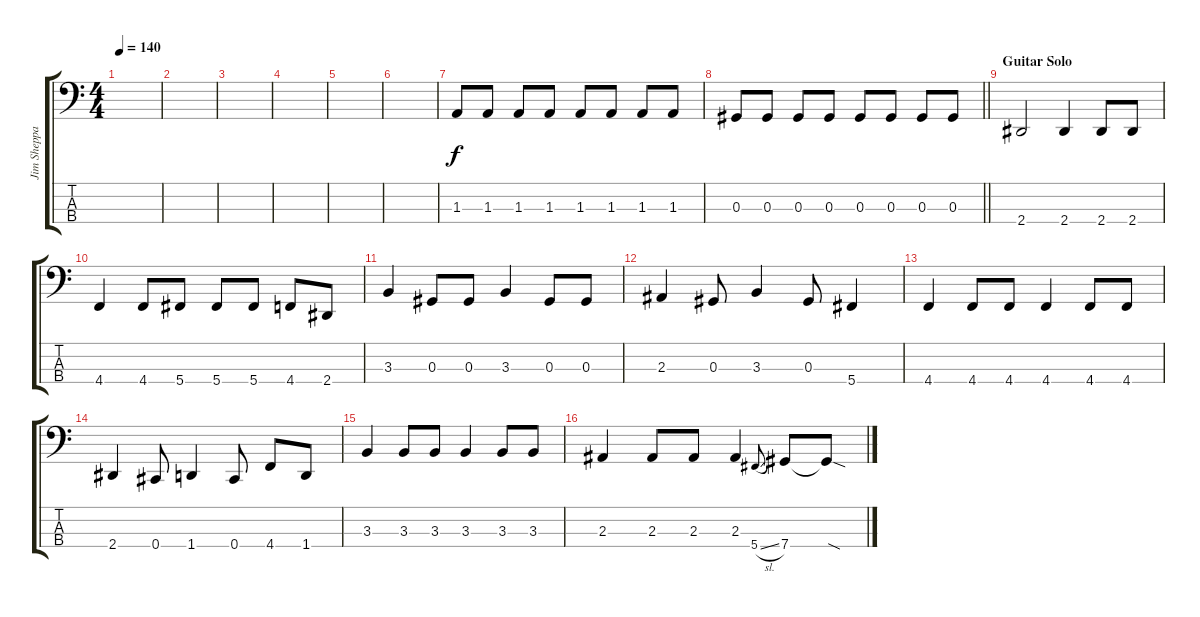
\track ("Jim Sheppard" "Jim Sheppa") {instrument electricbasspick}
\staff {score tabs}
\tuning (Gb2 Db2 Ab1 Db1) {hide}
\ts (4 4)
\tempo 140
\clef f4
\ks c
|
|
|
|
|
|
1.3.8{volume 14} 1.3.8 1.3.8 1.3.8 1.3.8 1.3.8 1.3.8 1.3.8 |
\barLineRight lightlight
0.3.8 0.3.8 0.3.8 0.3.8 0.3.8 0.3.8 0.3.8 0.3.8 |
\section ("" "Guitar Solo")
2.4.2 2.4.4 2.4.8 2.4.8 |
4.4.4 4.4.8 5.4.8 5.4.8 5.4.8 4.4.8 2.4.8 |
3.3.4 0.3.8 0.3.8 3.3.4 0.3.8 0.3.8 |
2.3.4 0.3.8 3.3.4 0.3.8 5.4.4 |
4.4.4 4.4.8 4.4.8 4.4.4 4.4.8 4.4.8 |
2.4.4 0.4.8 1.4.4 0.4.8 4.4.8 1.4.8 |
3.3.4 3.3.8 3.3.8 3.3.4 3.3.8 3.3.8 |
2.3.4 2.3.8 2.3.8 2.3.4 5.4{sl}.8{gr onbeat} 7.4.8 7.4{sod t}.8
